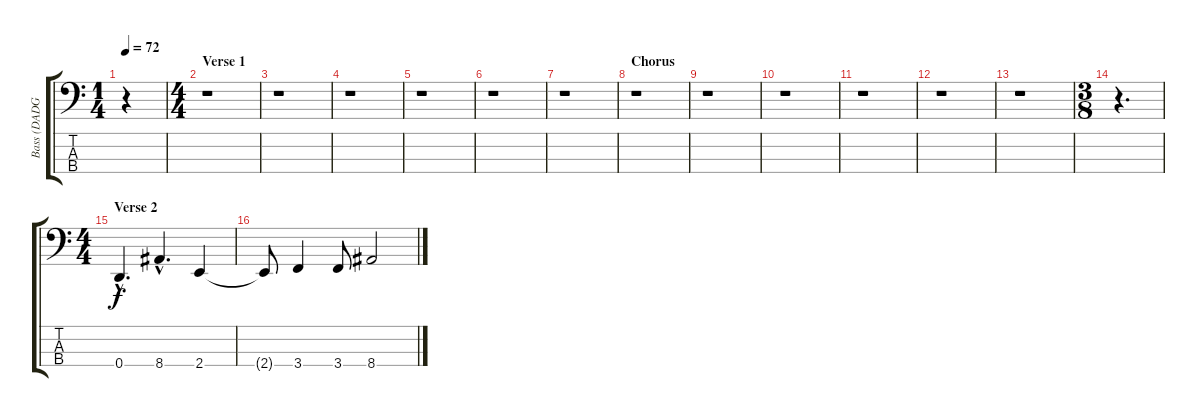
\track ("Bass (DADG)" "Bass (DADG") {instrument electricbassfinger}
\staff {score tabs}
\tuning (G2 D2 A1 D1) {hide}
\ts (1 4)
\tempo 72
\clef f4
\ks c
r.4{dy f instrument electricbassfinger} |
\ts (4 4)
\section ("" "Verse 1")
r.1 |
r.1 |
r.1 |
r.1 |
r.1 |
r.1 |
\section ("" "Chorus")
r.1 |
r.1 |
r.1 |
r.1 |
r.1 |
r.1 |
\ts (3 8)
r.4{d} |
\ts (4 4)
\section ("" "Verse 2")
0.4{hac}.4{d} 8.4{hac}.4{d} 2.4.4 |
2.4{t}.8 3.4.4 3.4.8 8.4.2
